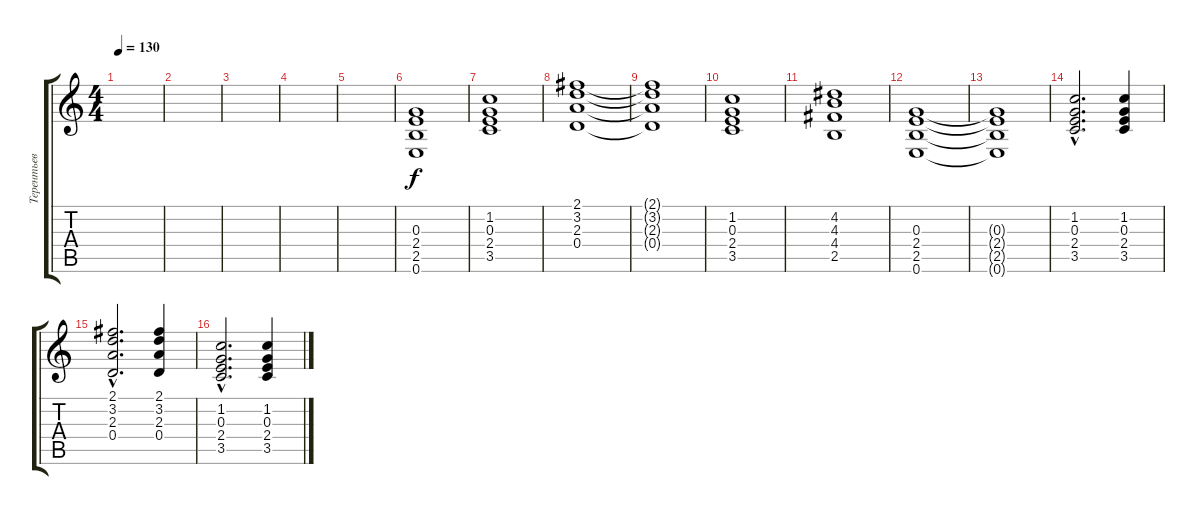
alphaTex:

\track ("Терентьев" "Терентьев") {instrument distortionguitar}
\staff {score tabs}
\tuning (E4 B3 G3 D3 A2 E2) {hide}
\ts (4 4)
\tempo 130
\clef g2
\ks c
|
|
|
|
|
(0.3 2.4 2.5 0.6).1{dy f volume 11 instrument distortionguitar} |
(1.2 0.3 2.4 3.5).1 |
(2.1 3.2 2.3 0.4).1 |
(2.1{t} 3.2{t} 2.3{t} 0.4{t}).1 |
(1.2 0.3 2.4 3.5).1 |
(4.2 4.3 4.4 2.5).1 |
(0.3 2.4 2.5 0.6).1 |
(0.3{t} 2.4{t} 2.5{t} 0.6{t}).1 |
(1.2{hac} 0.3{hac} 2.4{hac} 3.5{hac}).2{d} (1.2 0.3 2.4 3.5).4 |
(2.1{hac} 3.2{hac} 2.3{hac} 0.4{hac}).2{d} (2.1 3.2 2.3 0.4).4 |
(1.2{hac} 0.3{hac} 2.4{hac} 3.5{hac}).2{d} (1.2 0.3 2.4 3.5).4
